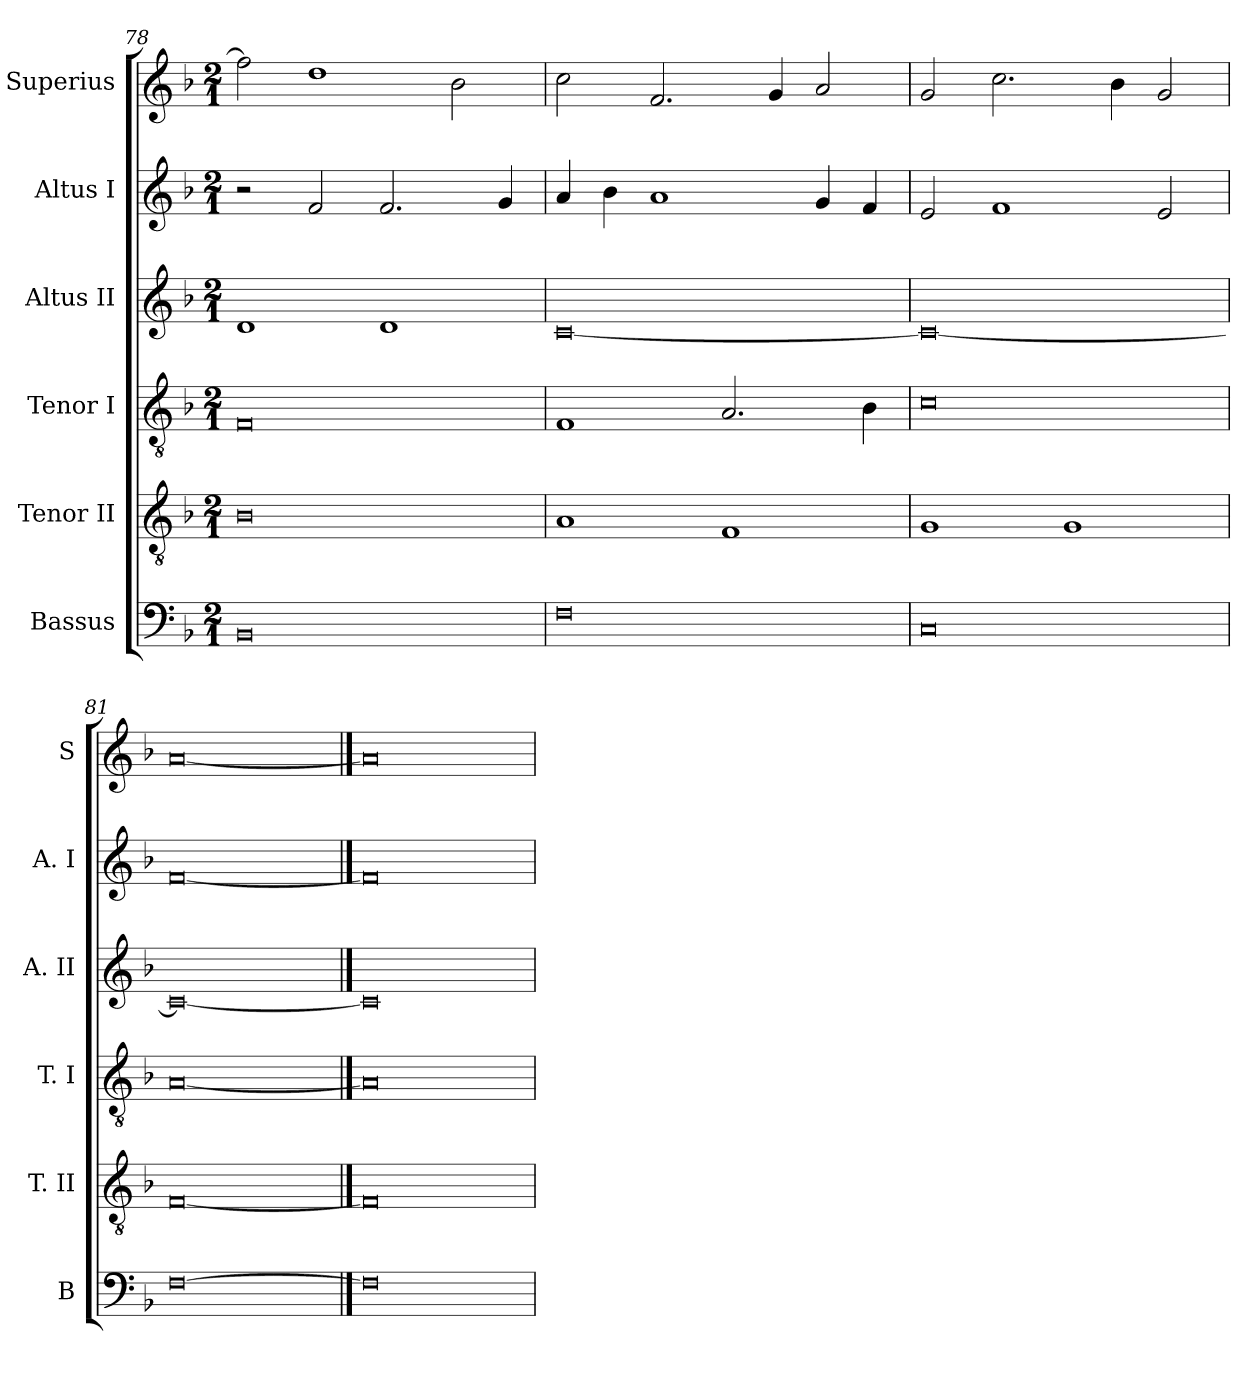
**kern	**kern	**kern	**kern	**kern	**kern
*part6	*part5	*part4	*part3	*part2	*part1
*staff6	*staff5	*staff4	*staff3	*staff2	*staff1
*I"Bassus	*I"Tenor II	*I"Tenor I	*I"Altus II	*I"Altus I	*I"Superius
*I'B	*I'T. II	*I'T. I	*I'A. II	*I'A. I	*I'S
*clefF4	*clefGv2	*clefGv2	*clefG2	*clefG2	*clefG2
*k[b-]	*k[b-]	*k[b-]	*k[b-]	*k[b-]	*k[b-]
*F:	*F:	*F:	*F:	*F:	*F:
*M2/1	*M2/1	*M2/1	*M2/1	*M2/1	*M2/1
=78	=78	=78	=78	=78	=78
0BB-	0B-	0F	1d	2r	2ff]
.	.	.	.	2f	1dd
.	.	.	1d	2.f	.
.	.	.	.	.	2b-
.	.	.	.	4g	.
=79	=79	=79	=79	=79	=79
0F	1A	1F	[0c	4a	2cc
.	.	.	.	4b-	.
.	.	.	.	1a	2.f
.	1F	2.A	.	.	.
.	.	.	.	.	4g
.	.	.	.	4g	2a
.	.	4B-	.	4f	.
=80	=80	=80	=80	=80	=80
0C	1G	0c	0c_	2e	2g
.	.	.	.	1f	2.cc
.	1G	.	.	.	.
.	.	.	.	.	4b-
.	.	.	.	2e	2g
=81	=81	=81	=81	=81	=81
[0F	[0F	[0A	0c_	[0f	[0a
==82	==82	==82	==82	==82	==82
0F]	0F]	0A]	0c]	0f]	0a]
=	=	=	=	=	=
*-	*-	*-	*-	*-	*-
